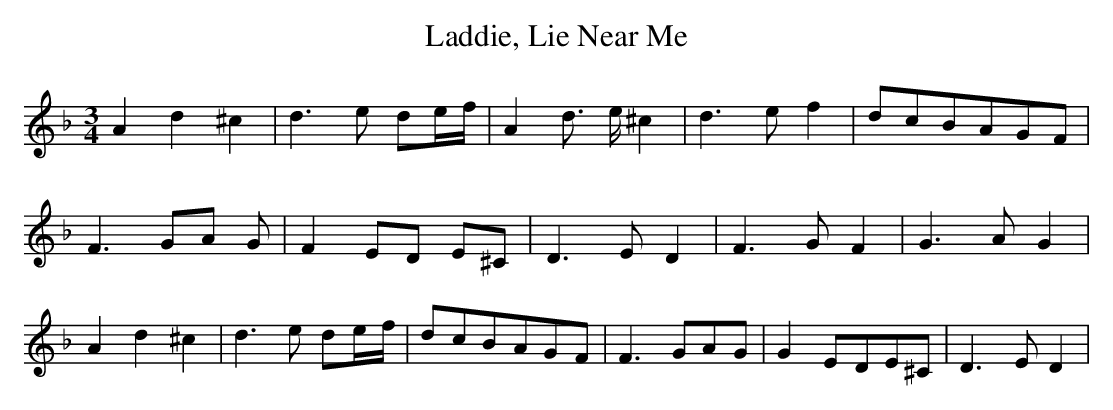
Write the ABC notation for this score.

X:1
T:Laddie, Lie Near Me
M:3/4
L:1/8
K:F
 A2 d2 ^c2| d3 e d-e/2-f/2| A2 d3/2- e/2 ^c2| d3 e- f2|d-cB-AG-F| F3G-A G-|\
 F2E-D E^C| D3- E D2| F3 G F2| G3- A G2| A2 d2 ^c2| d3 e d-e/2-f/2|\
d-cB-AG-F| F3 GA-G| G2E-DE-^C| D3- E D2|
